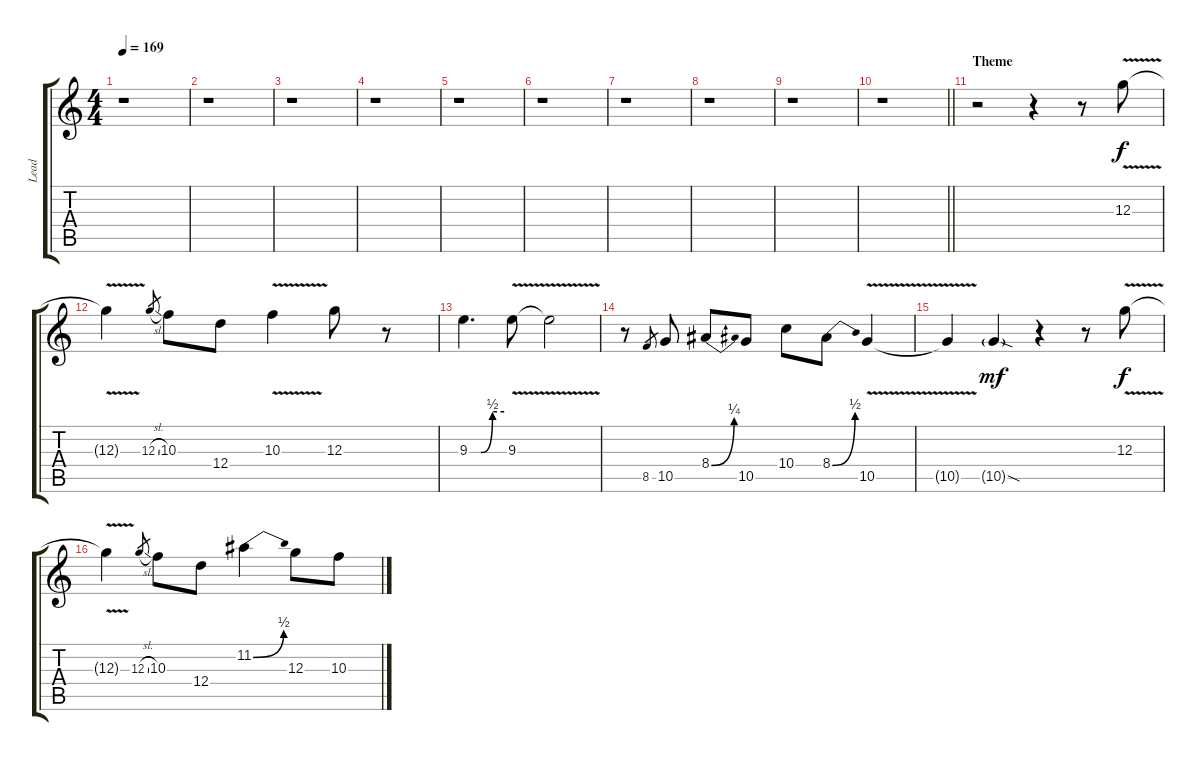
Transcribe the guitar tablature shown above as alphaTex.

\track ("Lead" "Lead") {instrument distortionguitar}
\staff {score tabs}
\tuning (E4 B3 G3 D3 A2 E2) {hide}
\ts (4 4)
\tempo 169
\clef g2
\ks c
r.1{dy f instrument distortionguitar} |
r.1 |
r.1 |
r.1 |
r.1 |
r.1 |
r.1 |
r.1 |
r.1 |
\barLineRight lightlight
r.1 |
\section ("" "Theme")
r.2 r.4 r.8 12.3{v}.8 |
12.3{t}.4 12.3{sl}.8{gr} 10.3.8 12.4.8 10.3{v}.4 12.3.8 r.8 |
9.3{be (custom 0 0 20 0 40 2 60 2)}.4{d} 9.3{v}.8 9.3{t}.2 |
r.8 8.5.8{gr} 10.5.8 8.4{be (bend 0 0 60 1)}.8 10.5.8 10.4.8 8.4{be (bend 0 0 60 2)}.8 10.5{v}.4 |
10.5{t}.4 10.5{sod g}.4{dy mf} r.4 r.8 12.3{v}.8{dy f} |
12.3{t}.4 12.3{sl}.8{gr} 10.3.8 12.4.8 11.2{be (bend 0 0 60 2)}.4 12.3.8 10.3.8
